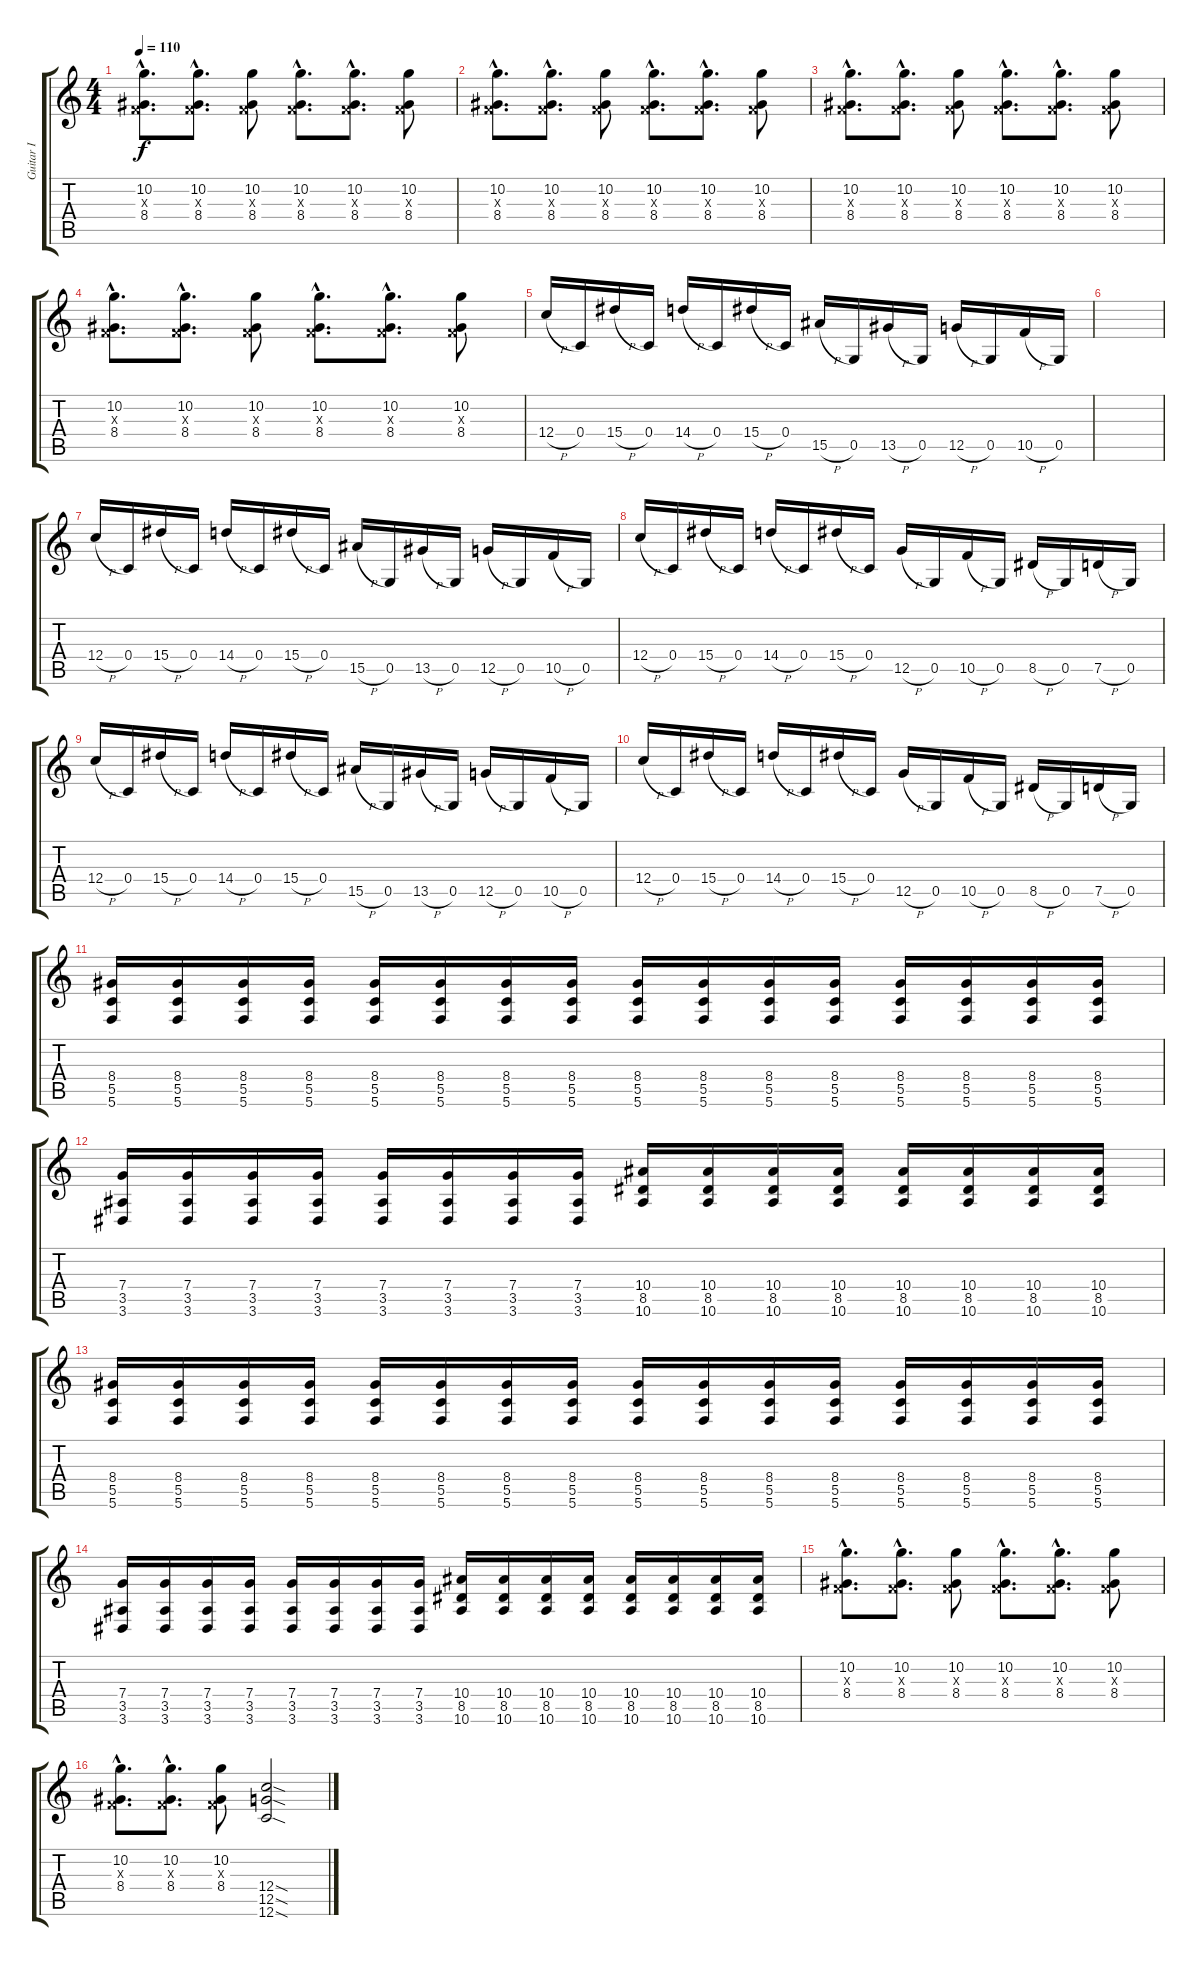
\track ("Guitar I" "Guitar I") {instrument distortionguitar}
\staff {score tabs}
\tuning (D4 A3 F3 C3 G2 C2) {hide}
\ts (4 4)
\tempo 110
\clef g2
\ks c
(10.2{hac} 0.3{hac x} 8.4{hac}).8{d dy f} (10.2{hac} 0.3{hac x} 8.4{hac}).8{d} (10.2 0.3{x} 8.4).8 (10.2{hac} 0.3{hac x} 8.4{hac}).8{d} (10.2{hac} 0.3{hac x} 8.4{hac}).8{d} (10.2 0.3{x} 8.4).8 |
(10.2{hac} 0.3{hac x} 8.4{hac}).8{d} (10.2{hac} 0.3{hac x} 8.4{hac}).8{d} (10.2 0.3{x} 8.4).8 (10.2{hac} 0.3{hac x} 8.4{hac}).8{d} (10.2{hac} 0.3{hac x} 8.4{hac}).8{d} (10.2 0.3{x} 8.4).8 |
(10.2{hac} 0.3{hac x} 8.4{hac}).8{d} (10.2{hac} 0.3{hac x} 8.4{hac}).8{d} (10.2 0.3{x} 8.4).8 (10.2{hac} 0.3{hac x} 8.4{hac}).8{d} (10.2{hac} 0.3{hac x} 8.4{hac}).8{d} (10.2 0.3{x} 8.4).8 |
(10.2{hac} 0.3{hac x} 8.4{hac}).8{d} (10.2{hac} 0.3{hac x} 8.4{hac}).8{d} (10.2 0.3{x} 8.4).8 (10.2{hac} 0.3{hac x} 8.4{hac}).8{d} (10.2{hac} 0.3{hac x} 8.4{hac}).8{d} (10.2 0.3{x} 8.4).8 |
12.4{h}.16 0.4.16 15.4{h}.16 0.4.16 14.4{h}.16 0.4.16 15.4{h}.16 0.4.16 15.5{h}.16 0.5.16 13.5{h}.16 0.5.16 12.5{h}.16 0.5.16 10.5{h}.16 0.5.16 |
|
12.4{h}.16 0.4.16 15.4{h}.16 0.4.16 14.4{h}.16 0.4.16 15.4{h}.16 0.4.16 15.5{h}.16 0.5.16 13.5{h}.16 0.5.16 12.5{h}.16 0.5.16 10.5{h}.16 0.5.16 |
12.4{h}.16 0.4.16 15.4{h}.16 0.4.16 14.4{h}.16 0.4.16 15.4{h}.16 0.4.16 12.5{h}.16 0.5.16 10.5{h}.16 0.5.16 8.5{h}.16 0.5.16 7.5{h}.16 0.5.16 |
12.4{h}.16 0.4.16 15.4{h}.16 0.4.16 14.4{h}.16 0.4.16 15.4{h}.16 0.4.16 15.5{h}.16 0.5.16 13.5{h}.16 0.5.16 12.5{h}.16 0.5.16 10.5{h}.16 0.5.16 |
12.4{h}.16 0.4.16 15.4{h}.16 0.4.16 14.4{h}.16 0.4.16 15.4{h}.16 0.4.16 12.5{h}.16 0.5.16 10.5{h}.16 0.5.16 8.5{h}.16 0.5.16 7.5{h}.16 0.5.16 |
(8.4 5.5 5.6).16 (8.4 5.5 5.6).16 (8.4 5.5 5.6).16 (8.4 5.5 5.6).16 (8.4 5.5 5.6).16 (8.4 5.5 5.6).16 (8.4 5.5 5.6).16 (8.4 5.5 5.6).16 (8.4 5.5 5.6).16 (8.4 5.5 5.6).16 (8.4 5.5 5.6).16 (8.4 5.5 5.6).16 (8.4 5.5 5.6).16 (8.4 5.5 5.6).16 (8.4 5.5 5.6).16 (8.4 5.5 5.6).16 |
(7.4 3.5 3.6).16 (7.4 3.5 3.6).16 (7.4 3.5 3.6).16 (7.4 3.5 3.6).16 (7.4 3.5 3.6).16 (7.4 3.5 3.6).16 (7.4 3.5 3.6).16 (7.4 3.5 3.6).16 (10.4 8.5 10.6).16 (10.4 8.5 10.6).16 (10.4 8.5 10.6).16 (10.4 8.5 10.6).16 (10.4 8.5 10.6).16 (10.4 8.5 10.6).16 (10.4 8.5 10.6).16 (10.4 8.5 10.6).16 |
(8.4 5.5 5.6).16 (8.4 5.5 5.6).16 (8.4 5.5 5.6).16 (8.4 5.5 5.6).16 (8.4 5.5 5.6).16 (8.4 5.5 5.6).16 (8.4 5.5 5.6).16 (8.4 5.5 5.6).16 (8.4 5.5 5.6).16 (8.4 5.5 5.6).16 (8.4 5.5 5.6).16 (8.4 5.5 5.6).16 (8.4 5.5 5.6).16 (8.4 5.5 5.6).16 (8.4 5.5 5.6).16 (8.4 5.5 5.6).16 |
(7.4 3.5 3.6).16 (7.4 3.5 3.6).16 (7.4 3.5 3.6).16 (7.4 3.5 3.6).16 (7.4 3.5 3.6).16 (7.4 3.5 3.6).16 (7.4 3.5 3.6).16 (7.4 3.5 3.6).16 (10.4 8.5 10.6).16 (10.4 8.5 10.6).16 (10.4 8.5 10.6).16 (10.4 8.5 10.6).16 (10.4 8.5 10.6).16 (10.4 8.5 10.6).16 (10.4 8.5 10.6).16 (10.4 8.5 10.6).16 |
(10.2{hac} 0.3{hac x} 8.4{hac}).8{d} (10.2{hac} 0.3{hac x} 8.4{hac}).8{d} (10.2 0.3{x} 8.4).8 (10.2{hac} 0.3{hac x} 8.4{hac}).8{d} (10.2{hac} 0.3{hac x} 8.4{hac}).8{d} (10.2 0.3{x} 8.4).8 |
(10.2{hac} 0.3{hac x} 8.4{hac}).8{d} (10.2{hac} 0.3{hac x} 8.4{hac}).8{d} (10.2 0.3{x} 8.4).8 (12.4{sod} 12.5{sod} 12.6{sod}).2
